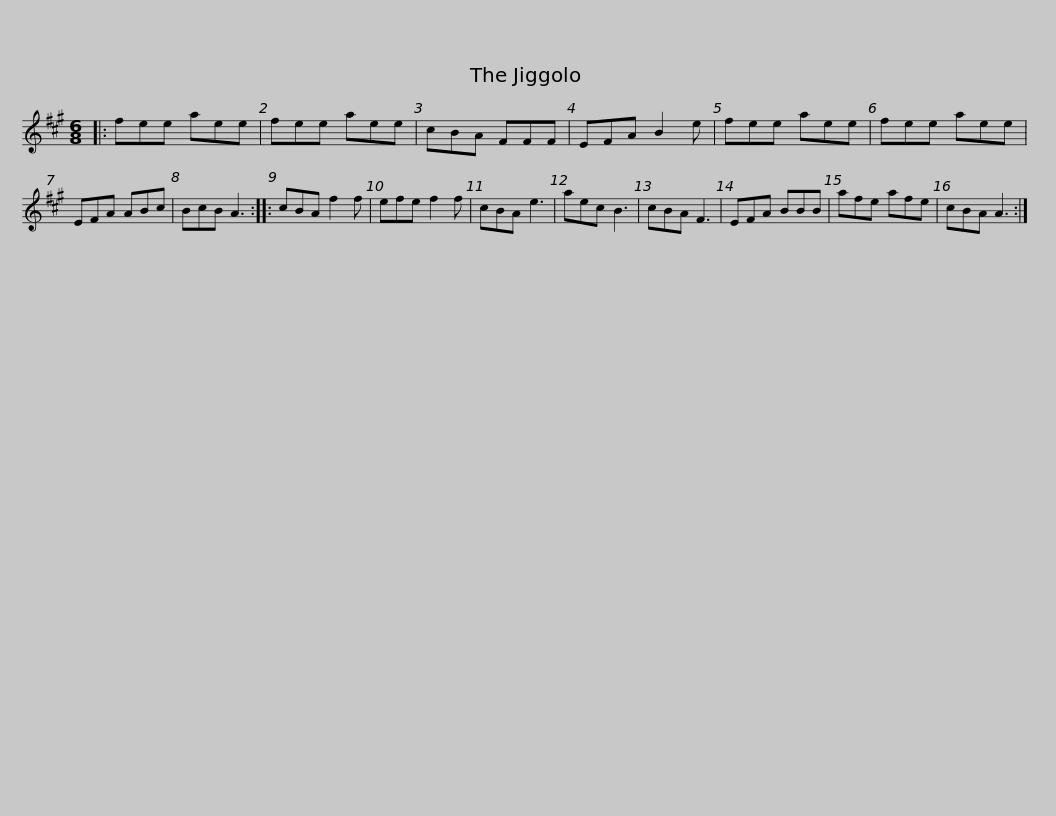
X:1
L:1/8
M:6/8
I:linebreak $
K:A
V:1 treble
V:1
|: fee aee | fee aee | cBA FFF | EFA B2 e | fee aee | %5
 fee aee | EFA ABc |$ BcB A3 :: cBA f2 f | efe f2 f | %10
 cBA e3 | aec B3 | cBA F3 | EFA BBB | afe afe |$ %15
 cBA A3 :| %16
